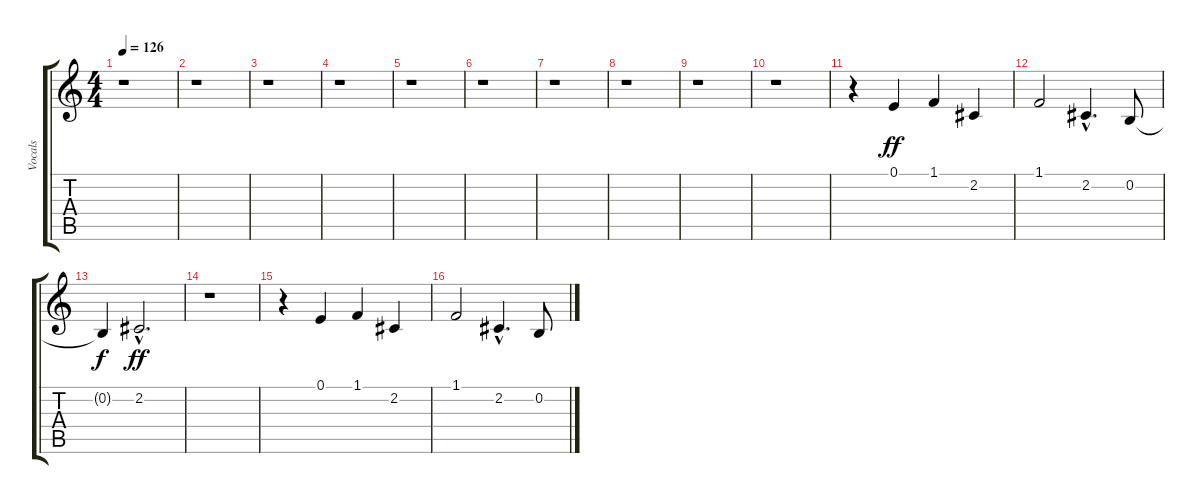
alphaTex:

\track ("Vocals" "Vocals") {instrument lead6voice}
\staff {score tabs}
\tuning (E4 B3 G3 D3 A2 E2) {hide}
\ts (4 4)
\tempo 126
\clef g2
\ks c
r.1{dy ff} |
r.1 |
r.1 |
r.1 |
r.1 |
r.1 |
r.1 |
r.1 |
r.1 |
r.1 |
r.4 0.1.4 1.1.4 2.2.4 |
1.1.2 2.2{hac}.4{d} 0.2.8 |
0.2{t}.4{dy f} 2.2{hac}.2{d dy ff} |
r.1 |
r.4 0.1.4 1.1.4 2.2.4 |
1.1.2 2.2{hac}.4{d} 0.2.8
